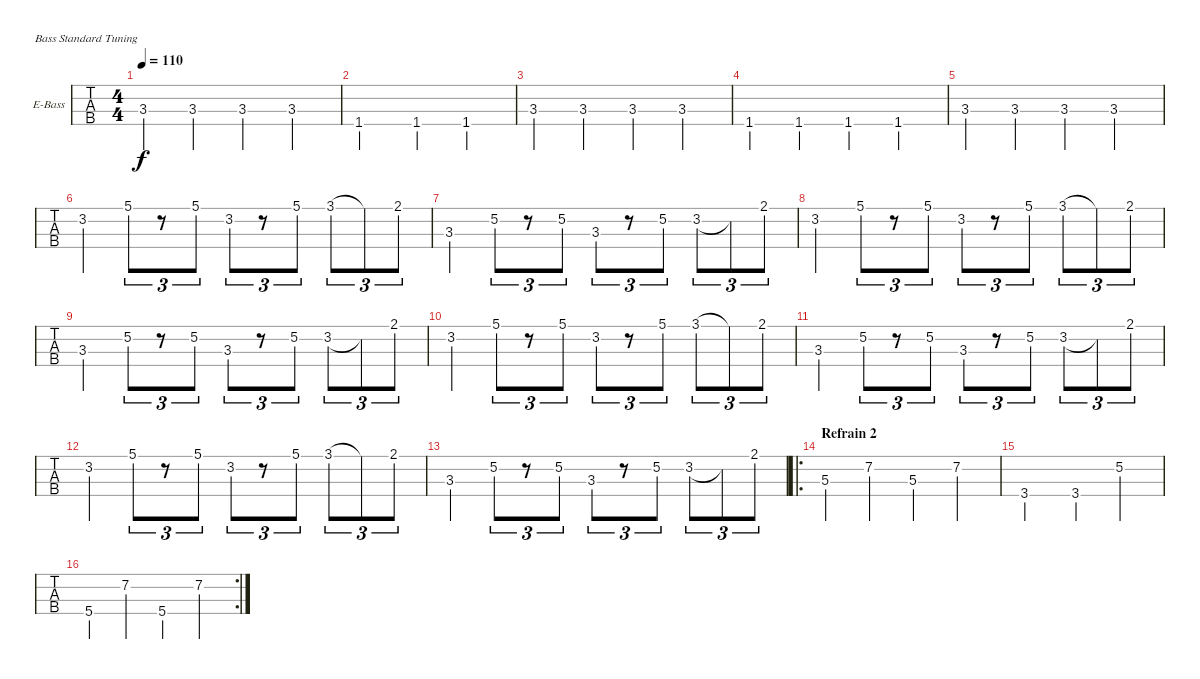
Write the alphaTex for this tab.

\bracketExtendMode groupsimilarinstruments
\firstSystemTrackNameOrientation horizontal
\otherSystemsTrackNameOrientation horizontal
\chordDiagramsInScore
\track ("Basse" "E-Bass") {instrument electricbasspick}
\staff {tabs}
\tuning (G2 D2 A1 E1)
\ts (4 4)
\tempo 110
\clef f4
\ks c
3.3.4{dy f} 3.3.4 3.3.4 3.3.4 |
1.4.2 1.4.4 1.4.4 |
3.3.4 3.3.4 3.3.4 3.3.4 |
1.4.4 1.4.4 1.4.4 1.4.4 |
3.3.4 3.3.4 3.3.4 3.3.4 |
3.2.4 5.1.8{tu (3 2)} r.8{tu (3 2)} 5.1.8{tu (3 2)} 3.2.8{tu (3 2)} r.8{tu (3 2)} 5.1.8{tu (3 2)} 3.1.8{tu (3 2)} 3.1{t}.8{tu (3 2)} 2.1.8{tu (3 2)} |
3.3.4 5.2.8{tu (3 2)} r.8{tu (3 2)} 5.2.8{tu (3 2)} 3.3.8{tu (3 2)} r.8{tu (3 2)} 5.2.8{tu (3 2)} 3.2.8{tu (3 2)} 3.2{t}.8{tu (3 2)} 2.1.8{tu (3 2)} |
3.2.4 5.1.8{tu (3 2)} r.8{tu (3 2)} 5.1.8{tu (3 2)} 3.2.8{tu (3 2)} r.8{tu (3 2)} 5.1.8{tu (3 2)} 3.1.8{tu (3 2)} 3.1{t}.8{tu (3 2)} 2.1.8{tu (3 2)} |
3.3.4 5.2.8{tu (3 2)} r.8{tu (3 2)} 5.2.8{tu (3 2)} 3.3.8{tu (3 2)} r.8{tu (3 2)} 5.2.8{tu (3 2)} 3.2.8{tu (3 2)} 3.2{t}.8{tu (3 2)} 2.1.8{tu (3 2)} |
3.2.4 5.1.8{tu (3 2)} r.8{tu (3 2)} 5.1.8{tu (3 2)} 3.2.8{tu (3 2)} r.8{tu (3 2)} 5.1.8{tu (3 2)} 3.1.8{tu (3 2)} 3.1{t}.8{tu (3 2)} 2.1.8{tu (3 2)} |
3.3.4 5.2.8{tu (3 2)} r.8{tu (3 2)} 5.2.8{tu (3 2)} 3.3.8{tu (3 2)} r.8{tu (3 2)} 5.2.8{tu (3 2)} 3.2.8{tu (3 2)} 3.2{t}.8{tu (3 2)} 2.1.8{tu (3 2)} |
3.2.4 5.1.8{tu (3 2)} r.8{tu (3 2)} 5.1.8{tu (3 2)} 3.2.8{tu (3 2)} r.8{tu (3 2)} 5.1.8{tu (3 2)} 3.1.8{tu (3 2)} 3.1{t}.8{tu (3 2)} 2.1.8{tu (3 2)} |
3.3.4 5.2.8{tu (3 2)} r.8{tu (3 2)} 5.2.8{tu (3 2)} 3.3.8{tu (3 2)} r.8{tu (3 2)} 5.2.8{tu (3 2)} 3.2.8{tu (3 2)} 3.2{t}.8{tu (3 2)} 2.1.8{tu (3 2)} |
\ro
\section ("" "Refrain 2")
5.3.4 7.2.4 5.3.4 7.2.4 |
3.4.2 3.4.4 5.2.4 |
\rc 2
5.4.4 7.2.4 5.4.4 7.2.4
